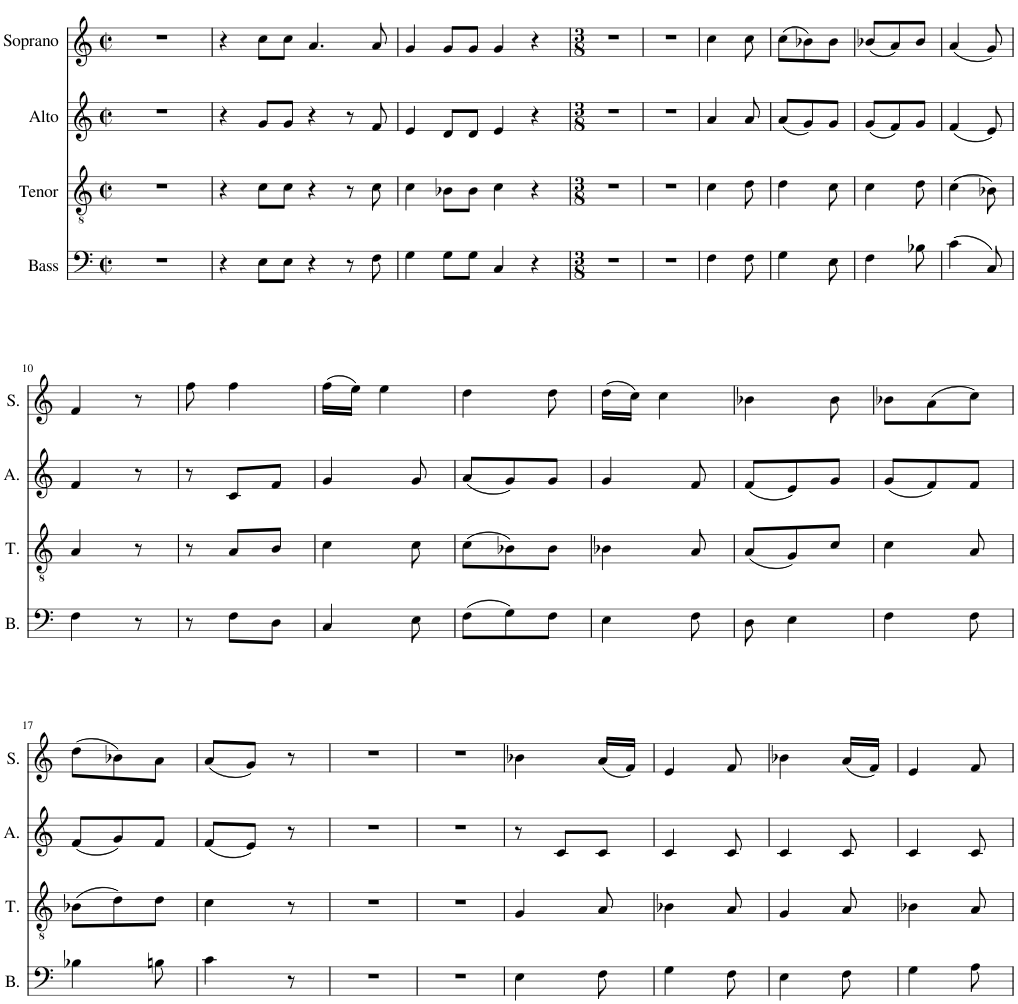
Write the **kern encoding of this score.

**kern	**kern	**kern	**kern
*part4	*part3	*part2	*part1
*staff4	*staff3	*staff2	*staff1
*I"Bass	*I"Tenor	*I"Alto	*I"Soprano
*I'B.	*I'T.	*I'A.	*I'S.
*clefF4	*clefGv2	*clefG2	*clefG2
*k[]	*k[]	*k[]	*k[]
*M2/2	*M2/2	*M2/2	*M2/2
*met(c|)	*met(c|)	*met(c|)	*met(c|)
=1	=1	=1	=1
1r	1r	1r	1r
=2	=2	=2	=2
4r	4r	4r	4r
8E\L	8c\L	8g/L	8cc\L
8E\J	8c\J	8g/J	8cc\J
4r	4r	4r	4.a/
8r	8r	8r	.
8F\	8c\	8f/	8a/
=3	=3	=3	=3
4G\	4c\	4e/	4g/
8G\L	8B-X\L	8d/L	8g/L
8G\J	8B-\J	8d/J	8g/J
4C/	4c\	4e/	4g/
4r	4r	4r	4r
=4	=4	=4	=4
*M3/8	*M3/8	*M3/8	*M3/8
4.r	4.r	4.r	4.r
=5	=5	=5	=5
4.r	4.r	4.r	4.r
=6	=6	=6	=6
4F\	4c\	4a/	4cc\
8F\	8d\	8a/	8cc\
=7	=7	=7	=7
4G\	4d\	(8a/L	(8cc\L
.	.	8g/)	8b-X\)
8E\	8c\	8g/J	8b-\J
=8	=8	=8	=8
4F\	4c\	(8g/L	(8b-X/L
.	.	8f/)	8a/)
8B-X\	8d\	8g/J	8b-/J
=9	=9	=9	=9
(4c\	(4c\	(4f/	(4a/
8C/)	8B-X\)	8e/)	8g/)
!!LO:LB:g=z
=10	=10	=10	=10
4F\	4A/	4f/	4f/
8r	8r	8r	8r
=11	=11	=11	=11
8r	8r	8r	8ff\
8F\L	8A/L	8c/L	4ff\
8D\J	8B/J	8f/J	.
=12	=12	=12	=12
4C/	4c\	4g/	(16ff\LL
.	.	.	16ee\JJ)
.	.	.	4ee\
8E\	8c\	8g/	.
=13	=13	=13	=13
(8F\L	(8c\L	(8a/L	4dd\
8G\)	8B-X\)	8g/)	.
8F\J	8B-\J	8g/J	8dd\
=14	=14	=14	=14
4E\	4B-X\	4g/	(16dd\LL
.	.	.	16cc\JJ)
.	.	.	4cc\
8F\	8A/	8f/	.
=15	=15	=15	=15
8D\	(8A/L	(8f/L	4b-X\
4E\	8G/)	8e/)	.
.	8c/J	8g/J	8b-\
=16	=16	=16	=16
4F\	4c\	(8g/L	8b-X\L
.	.	8f/)	(8a\
8F\	8A/	8f/J	8cc\J)
!!LO:LB:g=z
=17	=17	=17	=17
4B-X\	(8B-X\L	(8f/L	(8dd\L
.	8d\)	8g/)	8b-X\)
8Bn\	8d\J	8f/J	8a\J
=18	=18	=18	=18
4c\	4c\	(8f/L	(8a/L
.	.	8e/J)	8g/J)
8r	8r	8r	8r
=19	=19	=19	=19
4.r	4.r	4.r	4.r
=20	=20	=20	=20
4.r	4.r	4.r	4.r
=21	=21	=21	=21
4E\	4G/	8r	4b-X\
.	.	8c/L	.
8F\	8A/	8c/J	(16a/LL
.	.	.	16f/JJ)
=22	=22	=22	=22
4G\	4B-X\	4c/	4e/
8F\	8A/	8c/	8f/
=23	=23	=23	=23
4E\	4G/	4c/	4b-X\
8F\	8A/	8c/	(16a/LL
.	.	.	16f/JJ)
=24	=24	=24	=24
4G\	4B-X\	4c/	4e/
8A\	8A/	8c/	8f/
=	=	=	=
*-	*-	*-	*-
